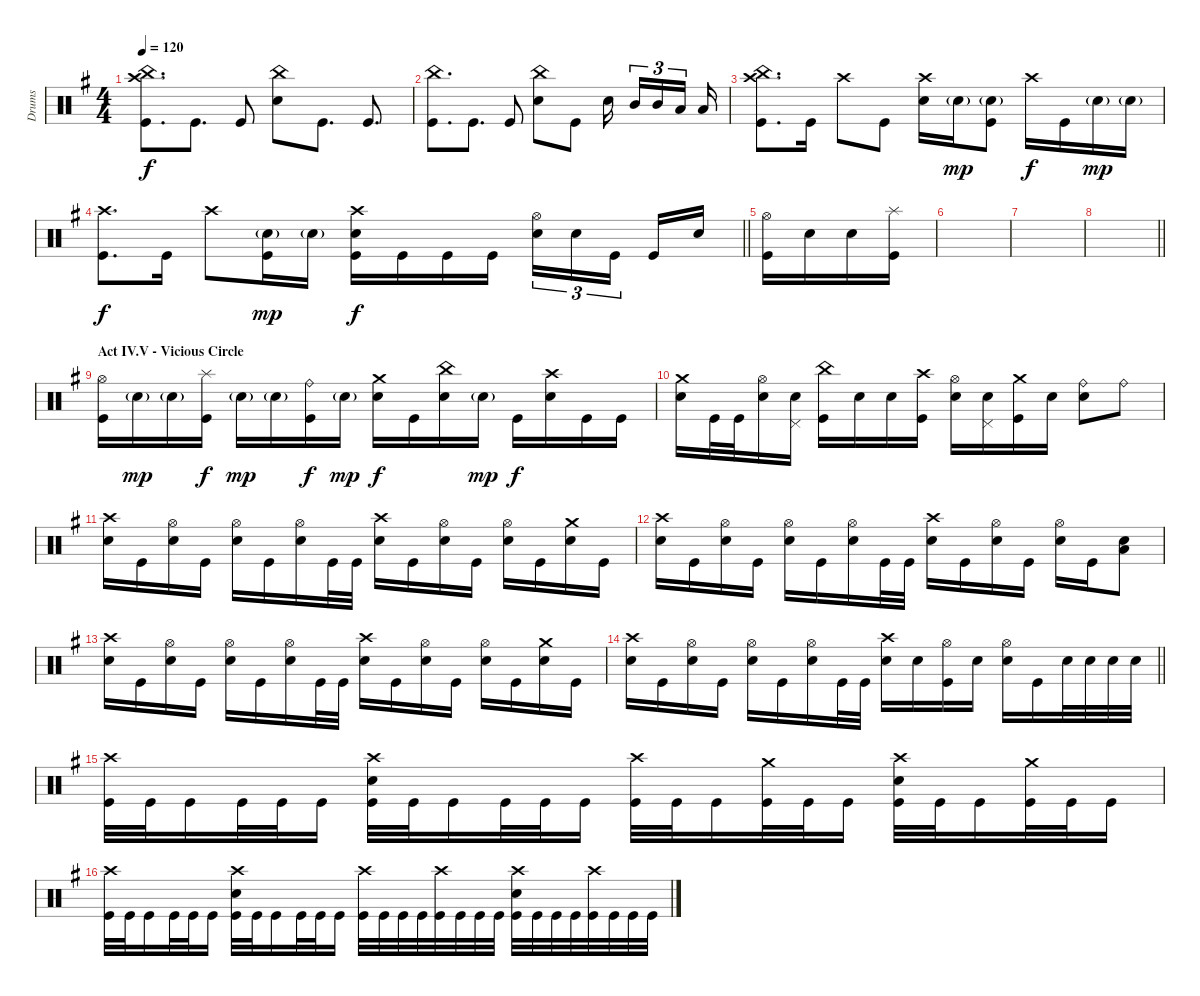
\track ("Drums" "Drums") {instrument percussion}
\staff
\articulation defaults
\ts (4 4)
\tempo 120
\clef neutral
\ks eminor
("Crash high (hit)" "China (hit)" "Kick (hit)").8{d dy f} "Kick (hit)".8{d} "Kick (hit)".8 ("China (hit)" "Electric Snare (hit)").8 "Kick (hit)".8{d} "Kick (hit)".8{d} |
("China (hit)" "Kick (hit)").8{d} "Kick (hit)".8{d} "Kick (hit)".8 ("China (hit)" "Electric Snare (hit)").8 "Kick (hit)".8 "Electric Snare (hit)".16{beam splitsecondary} "Mid Tom (hit)".16{tu (3 2)} "Mid Tom (hit)".16{tu (3 2)} "Low Tom (hit)".16{tu (3 2) beam splitsecondary} "Low Tom (hit)".16 |
("Crash high (hit)" "China (hit)" "Kick (hit)").8{d} "Kick (hit)".16 "Crash high (hit)".8 "Kick (hit)".8 ("Crash high (hit)" "Electric Snare (hit)").16 "Electric Snare (hit)"{g}.16{dy mp} ("Electric Snare (hit)"{g} "Kick (hit)").8 "Crash high (hit)".16{dy f} "Kick (hit)".16 "Electric Snare (hit)"{g}.16{dy mp} "Electric Snare (hit)"{g}.16 |
\barLineRight lightlight
("Crash high (hit)" "Kick (hit)").8{d dy f} "Kick (hit)".16 "Crash high (hit)".8 ("Electric Snare (hit)"{g} "Kick (hit)").16{dy mp} "Electric Snare (hit)"{g}.16 ("Crash high (hit)" "Electric Snare (hit)" "Kick (hit)").16{dy f} "Kick (hit)".16 "Kick (hit)".16 "Kick (hit)".16 ("Hi-Hat (open)" "Electric Snare (hit)").16{tu (3 2)} "Electric Snare (hit)".16{tu (3 2)} "Kick (hit)".16{tu (3 2) beam splitsecondary} "Kick (hit)".16 "Electric Snare (hit)".16 |
("Hi-Hat (open)" "Kick (hit)").16 "Electric Snare (hit)".16 "Electric Snare (hit)".16 ("Splash (hit)" "Kick (hit)").16 |
|
|
\barLineRight lightlight
|
\section ("" "Act IV.V - Vicious Circle")
("Hi-Hat (open)" "Kick (hit)").16 "Electric Snare (hit)"{g}.16{dy mp} "Electric Snare (hit)"{g}.16 ("Splash (hit)" "Kick (hit)").16{dy f} "Electric Snare (hit)"{g}.16{dy mp} "Electric Snare (hit)"{g}.16 ("Ride (bell)" "Kick (hit)").16{dy f} "Electric Snare (hit)"{g}.16{dy mp} ("Crash medium (hit)" "Electric Snare (hit)").16{dy f} "Kick (hit)".16 ("China (hit)" "Electric Snare (hit)").16 "Electric Snare (hit)"{g}.16{dy mp} "Kick (hit)".16{dy f} ("Crash high (hit)" "Electric Snare (hit)").16 "Kick (hit)".16 "Kick (hit)".16 |
("Crash medium (hit)" "Electric Snare (hit)").16 "Kick (hit)".32 "Kick (hit)".32 ("Hi-Hat (open)" "Electric Snare (hit)").16 ("Pedal Hi-Hat (hit)" "Electric Snare (hit)").16 ("China (hit)" "Kick (hit)").16 "Electric Snare (hit)".16 "Electric Snare (hit)".16 ("Crash high (hit)" "Kick (hit)").16 ("Hi-Hat (open)" "Electric Snare (hit)").16 ("Pedal Hi-Hat (hit)" "Electric Snare (hit)").16 ("Crash medium (hit)" "Kick (hit)").16 "Electric Snare (hit)".16 ("Ride (bell)" "Electric Snare (hit)").8 "Ride (bell)".8 |
("Crash high (hit)" "Electric Snare (hit)").16 "Kick (hit)".16 ("Hi-Hat (open)" "Electric Snare (hit)").16 "Kick (hit)".16 ("Hi-Hat (open)" "Electric Snare (hit)").16 "Kick (hit)".16 ("Hi-Hat (open)" "Electric Snare (hit)").16 "Kick (hit)".32 "Kick (hit)".32 ("Crash high (hit)" "Electric Snare (hit)").16 "Kick (hit)".16 ("Hi-Hat (open)" "Electric Snare (hit)").16 "Kick (hit)".16 ("Hi-Hat (open)" "Electric Snare (hit)").16 "Kick (hit)".16 ("Crash medium (hit)" "Electric Snare (hit)").16 "Kick (hit)".16 |
("Crash high (hit)" "Electric Snare (hit)").16 "Kick (hit)".16 ("Hi-Hat (open)" "Electric Snare (hit)").16 "Kick (hit)".16 ("Hi-Hat (open)" "Electric Snare (hit)").16 "Kick (hit)".16 ("Hi-Hat (open)" "Electric Snare (hit)").16 "Kick (hit)".32 "Kick (hit)".32 ("Crash high (hit)" "Electric Snare (hit)").16 "Kick (hit)".16 ("Hi-Hat (open)" "Electric Snare (hit)").16 "Kick (hit)".16 ("Hi-Hat (open)" "Electric Snare (hit)").16 "Kick (hit)".16 ("Low Floor Tom (hit)" "Electric Snare (hit)").8 |
("Crash high (hit)" "Electric Snare (hit)").16 "Kick (hit)".16 ("Hi-Hat (open)" "Electric Snare (hit)").16 "Kick (hit)".16 ("Hi-Hat (open)" "Electric Snare (hit)").16 "Kick (hit)".16 ("Hi-Hat (open)" "Electric Snare (hit)").16 "Kick (hit)".32 "Kick (hit)".32 ("Crash high (hit)" "Electric Snare (hit)").16 "Kick (hit)".16 ("Hi-Hat (open)" "Electric Snare (hit)").16 "Kick (hit)".16 ("Hi-Hat (open)" "Electric Snare (hit)").16 "Kick (hit)".16 ("Crash medium (hit)" "Electric Snare (hit)").16 "Kick (hit)".16 |
\barLineRight lightlight
("Crash high (hit)" "Electric Snare (hit)").16 "Kick (hit)".16 ("Hi-Hat (open)" "Electric Snare (hit)").16 "Kick (hit)".16 ("Hi-Hat (open)" "Electric Snare (hit)").16 "Kick (hit)".16 ("Hi-Hat (open)" "Electric Snare (hit)").16 "Kick (hit)".32 "Kick (hit)".32 ("Crash high (hit)" "Electric Snare (hit)").16 "Electric Snare (hit)".16 ("Hi-Hat (open)" "Kick (hit)").16 "Electric Snare (hit)".16 ("Hi-Hat (open)" "Electric Snare (hit)").16 "Kick (hit)".16 "Electric Snare (hit)".32 "Electric Snare (hit)".32 "Electric Snare (hit)".32 "Electric Snare (hit)".32 |
("Crash high (hit)" "Kick (hit)").32 "Kick (hit)".32 "Kick (hit)".16 "Kick (hit)".32 "Kick (hit)".32 "Kick (hit)".16 ("Crash high (hit)" "Electric Snare (hit)" "Kick (hit)").32 "Kick (hit)".32 "Kick (hit)".16 "Kick (hit)".32 "Kick (hit)".32 "Kick (hit)".16 ("Crash high (hit)" "Kick (hit)").32 "Kick (hit)".32 "Kick (hit)".16 ("Crash medium (hit)" "Kick (hit)").32 "Kick (hit)".32 "Kick (hit)".16 ("Crash high (hit)" "Electric Snare (hit)" "Kick (hit)").32 "Kick (hit)".32 "Kick (hit)".16 ("Crash medium (hit)" "Kick (hit)").32 "Kick (hit)".32 "Kick (hit)".16 |
("Crash high (hit)" "Kick (hit)").32 "Kick (hit)".32 "Kick (hit)".16 "Kick (hit)".32 "Kick (hit)".32 "Kick (hit)".16 ("Crash high (hit)" "Electric Snare (hit)" "Kick (hit)").32 "Kick (hit)".32 "Kick (hit)".16 "Kick (hit)".32 "Kick (hit)".32 "Kick (hit)".16 ("Crash high (hit)" "Kick (hit)").32 "Kick (hit)".32 "Kick (hit)".32 "Kick (hit)".32 ("Crash high (hit)" "Kick (hit)").32 "Kick (hit)".32 "Kick (hit)".32 "Kick (hit)".32 ("Crash high (hit)" "Electric Snare (hit)" "Kick (hit)").32 "Kick (hit)".32 "Kick (hit)".32 "Kick (hit)".32 ("Crash high (hit)" "Kick (hit)").32 "Kick (hit)".32 "Kick (hit)".32 "Kick (hit)".32
